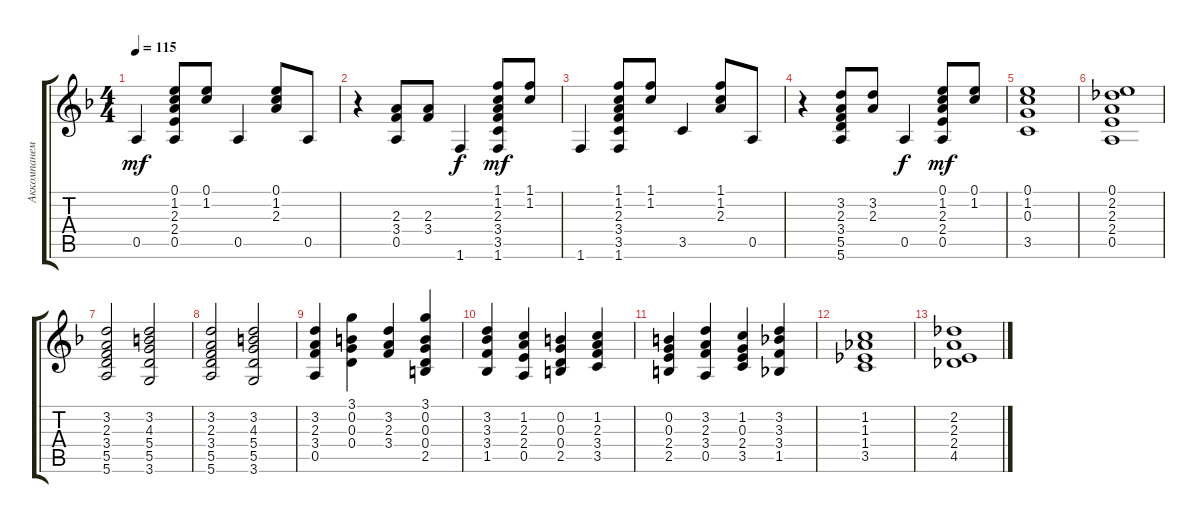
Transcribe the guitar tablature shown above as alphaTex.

\track ("Аккомпанемент" "Аккомпанем") {instrument acousticguitarsteel}
\staff {score tabs}
\tuning (E4 B3 G3 D3 A2 E2) {hide}
\ts (4 4)
\tempo 115
\clef g2
\ks dminor
0.5.4{dy mf} (0.1 1.2 2.3 2.4 0.5).8 (0.1 1.2).8 0.5.4 (0.1 1.2 2.3).8 0.5.8 |
r.4 (2.3 3.4 0.5).8 (2.3 3.4).8 1.6.4{dy f} (1.1 1.2 2.3 3.4 3.5 1.6).8{dy mf} (1.1 1.2).8 |
1.6.4 (1.1 1.2 2.3 3.4 3.5 1.6).8 (1.1 1.2).8 3.5.4 (1.1 1.2 2.3).8 0.5.8 |
r.4 (3.2 2.3 3.4 5.5 5.6).8 (3.2 2.3).8 0.5.4{dy f} (0.1 1.2 2.3 2.4 0.5).8{dy mf} (0.1 1.2).8 |
(0.1 1.2 0.3 3.5).1 |
(0.1 2.2 2.3 2.4 0.5).1 |
(3.2 2.3 3.4 5.5 5.6).2 (3.2 4.3 5.4 5.5 3.6).2 |
(3.2 2.3 3.4 5.5 5.6).2 (3.2 4.3 5.4 5.5 3.6).2 |
(3.2 2.3 3.4 0.5).4 (3.1 0.2 0.3 0.4).4 (3.2 2.3 3.4).4 (3.1 0.2 0.3 0.4 2.5).4 |
(3.2 3.3 3.4 1.5).4 (1.2 2.3 2.4 0.5).4 (0.2 0.3 0.4 2.5).4 (1.2 2.3 3.4 3.5).4 |
(0.2 0.3 2.4 2.5).4 (3.2 2.3 3.4 0.5).4 (1.2 0.3 2.4 3.5).4 (3.2 3.3 3.4 1.5).4 |
(1.2 1.3 1.4 3.5).1 |
(2.2 2.3 2.4 4.5).1
